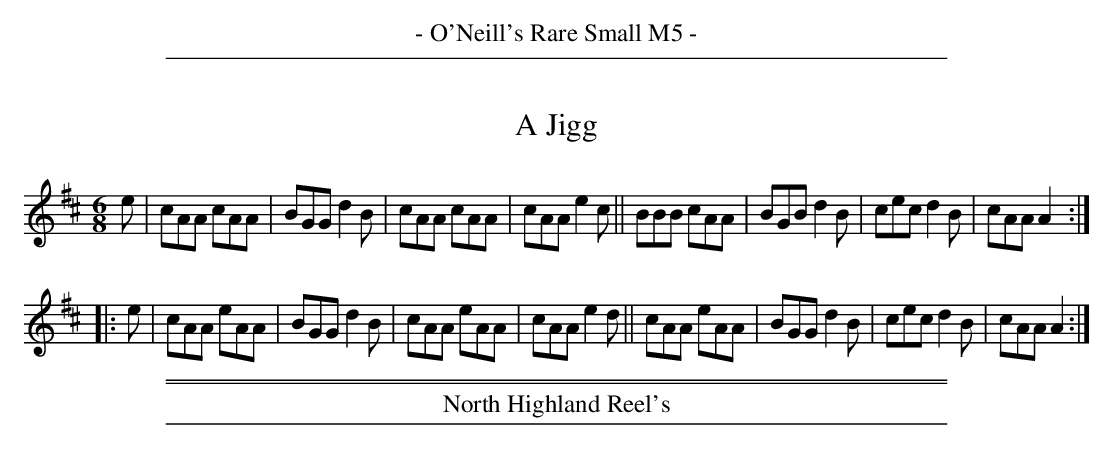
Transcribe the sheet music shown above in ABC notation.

X:1
T: A Jigg
M: 6/8
L: 1/8
K: Amix
e |\
cAA cAA | BGG d2B | cAA cAA | cAA e2c ||\
BBB cAA | BGB d2B | cec d2B | cAA A2  ::
e |\
cAA eAA | BGG d2B | cAA eAA | cAA e2d ||\
cAA eAA | BGG d2B | cec d2B | cAA A2  :|
